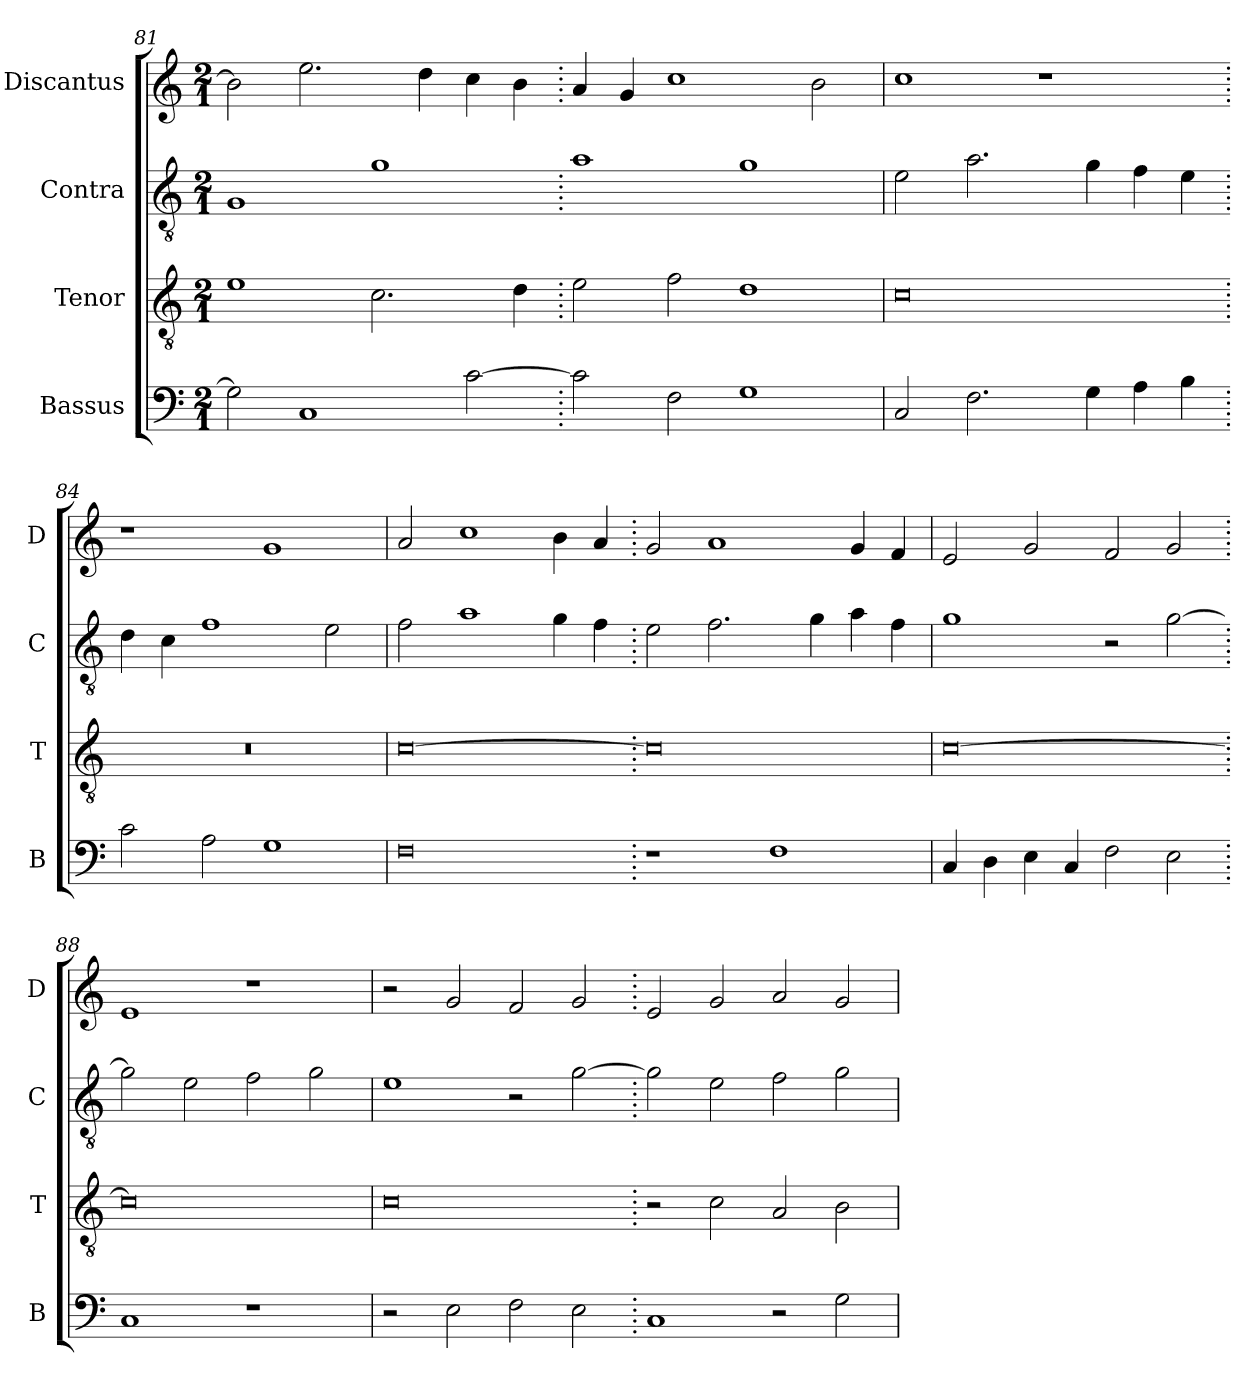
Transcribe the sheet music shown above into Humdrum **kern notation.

**kern	**kern	**kern	**kern
*part4	*part3	*part2	*part1
*staff4	*staff3	*staff2	*staff1
*I"Bassus	*I"Tenor	*I"Contra	*I"Discantus
*I'B	*I'T	*I'C	*I'D
*clefF4	*clefGv2	*clefGv2	*clefG2
*k[]	*k[]	*k[]	*k[]
*M2/1	*M2/1	*M2/1	*M2/1
=81	=81	=81	=81
2G\]	1e	1G	2b\]
1C	.	.	2.ee\
.	2.c\	1g	.
.	.	.	4dd\
[2c\	.	.	4cc\
.	4d\	.	4b\
=82.	=82.	=82.	=82.
2c\]	2e\	1a	4a/
.	.	.	4g/
2F\	2f\	.	1cc
1G	1d	1g	.
.	.	.	2b\
=83	=83	=83	=83
2C/	0c	2e\	1cc
2.F\	.	2.a\	.
.	.	.	1r
4G\	.	4g\	.
4A\	.	4f\	.
4B\	.	4e\	.
=84.	=84.	=84.	=84.
2c\	0r	4d\	1r
.	.	4c\	.
2A\	.	1f	.
1G	.	.	1g
.	.	2e\	.
=85	=85	=85	=85
0F	[0c	2f\	2a/
.	.	1a	1cc
.	.	4g\	4b\
.	.	4f\	4a/
=86.	=86.	=86.	=86.
1r	0c]	2e\	2g/
.	.	2.f\	1a
1F	.	.	.
.	.	4g\	.
.	.	4a\	4g/
.	.	4f\	4f/
=87	=87	=87	=87
4C/	[0c	1g	2e/
4D\	.	.	.
4E\	.	.	2g/
4C/	.	.	.
2F\	.	2r	2f/
2E\	.	[2g\	2g/
=88.	=88.	=88.	=88.
1C	0c]	2g\]	1e
.	.	2e\	.
1r	.	2f\	1r
.	.	2g\	.
=89	=89	=89	=89
2r	0c	1e	2r
2E\	.	.	2g/
2F\	.	2r	2f/
2E\	.	[2g\	2g/
=90.	=90.	=90.	=90.
1C	2r	2g\]	2e/
.	2c\	2e\	2g/
2r	2A/	2f\	2a/
2G\	2B\	2g\	2g/
=	=	=	=
*-	*-	*-	*-
